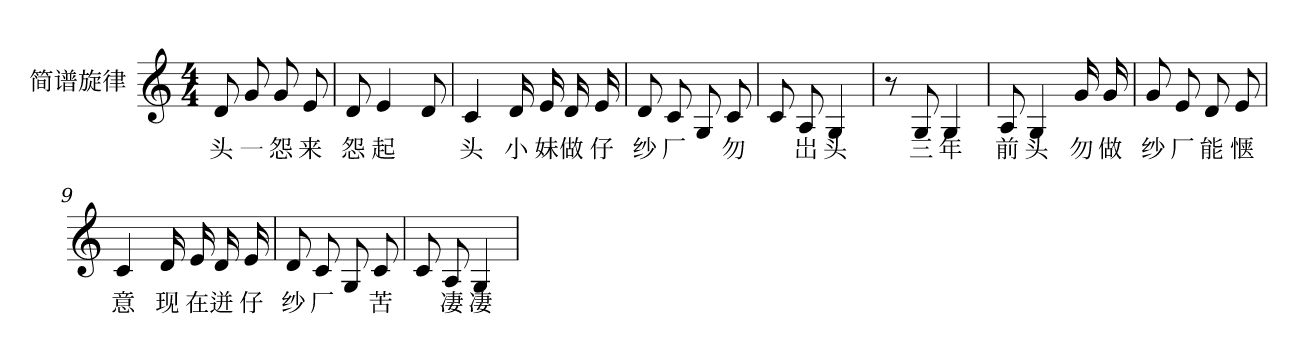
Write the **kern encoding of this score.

**kern	**text
*part1	*part1
*staff1	*staff1
*I"简谱旋律	*
*k[]	*
*M4/4	*
=1	=1
8d	头
8g	一
8g	怨
8e	来
=2	=2
8d	怨
4e	起
8d	.
=3	=3
4c	头
16d	小
16e	妹
16d	做
16e	仔
=4	=4
8d	纱
8c	厂
8G	.
8c	勿
=5	=5
8c	.
8A	岀
4G	头
=6	=6
8r	.
8G	三
4G	年
=7	=7
8A	前
4G	头
16g	勿
16g	做
=8	=8
8g	纱
8e	厂
8d	能
8e	惬
=9	=9
4c	意
16d	现
16e	在
16d	迸
16e	仔
=10	=10
8d	纱
8c	厂
8G	.
8c	苦
=11	=11
8c	.
8A	凄
4G	凄
=	=
*-	*-
